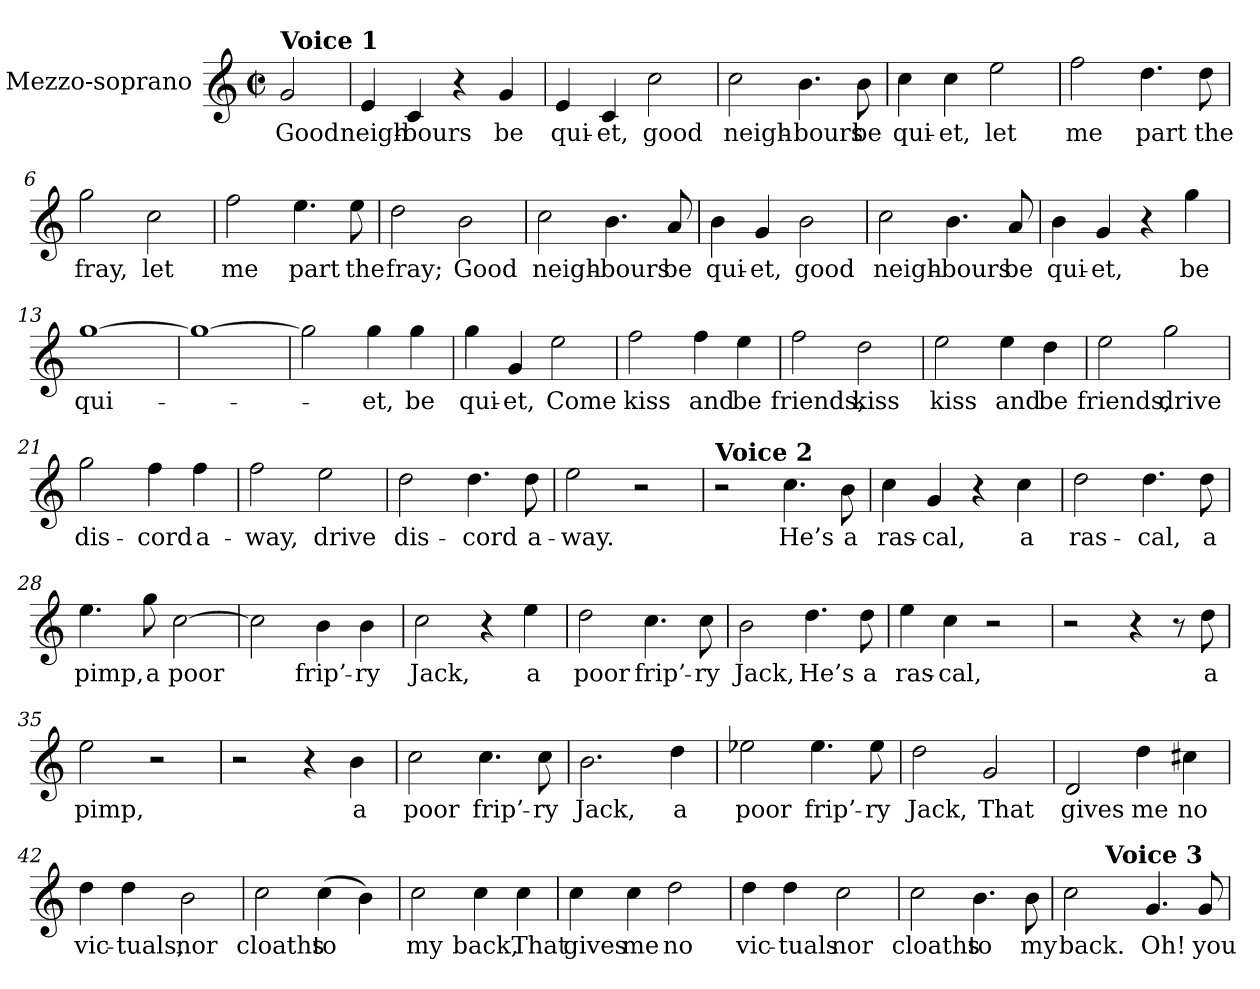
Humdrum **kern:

**kern	**text
*part1	*part1
*staff1	*staff1
*I"Mezzo-soprano	*
*I'Mzs.	*
*clefG2	*
*k[]	*
*M2/2	*
*met(c|)	*
=	=
!LO:TX:a:B:t=Voice 1	!
!	!LO:LY:b
2g/	Good
=1	=1
!	!LO:LY:b
4e/	neigh-
!	!LO:LY:b
4c/	-bours
4r	.
!	!LO:LY:b
4g/	be
=2	=2
!	!LO:LY:b
4e/	qui-
!	!LO:LY:b
4c/	-et,
!	!LO:LY:b
2cc\	good
=3	=3
!	!LO:LY:b
2cc\	neigh-
!	!LO:LY:b
4.b\	-bours
!	!LO:LY:b
8b\	be
=4	=4
!	!LO:LY:b
4cc\	qui-
!	!LO:LY:b
4cc\	-et,
!	!LO:LY:b
2ee\	let
=5	=5
!	!LO:LY:b
2ff\	me
!	!LO:LY:b
4.dd\	part
!	!LO:LY:b
8dd\	the
!!LO:LB:g=z
=6	=6
!	!LO:LY:b
2gg\	fray,
!	!LO:LY:b
2cc\	let
=7	=7
!	!LO:LY:b
2ff\	me
!	!LO:LY:b
4.ee\	part
!	!LO:LY:b
8ee\	the
=8	=8
!	!LO:LY:b
2dd\	fray;
!	!LO:LY:b
2b\	Good
=9	=9
!	!LO:LY:b
2cc\	neigh-
!	!LO:LY:b
4.b\	-bours
!	!LO:LY:b
8a/	be
=10	=10
!	!LO:LY:b
4b\	qui-
!	!LO:LY:b
4g/	-et,
!	!LO:LY:b
2b\	good
=11	=11
!	!LO:LY:b
2cc\	neigh-
!	!LO:LY:b
4.b\	-bours
!	!LO:LY:b
8a/	be
!!LO:LB:g=z
=12	=12
!	!LO:LY:b
4b\	qui-
!	!LO:LY:b
4g/	-et,
4r	.
!	!LO:LY:b
4gg\	be
=13	=13
!	!LO:LY:b
[1gg	qui-
=14	=14
1gg_	.
=15	=15
2gg\]	.
!	!LO:LY:b
4gg\	-et,
!	!LO:LY:b
4gg\	be
=16	=16
!	!LO:LY:b
4gg\	qui-
!	!LO:LY:b
4g/	-et,
!	!LO:LY:b
2ee\	Come
=17	=17
!	!LO:LY:b
2ff\	kiss
!	!LO:LY:b
4ff\	and
!	!LO:LY:b
4ee\	be
=18	=18
!	!LO:LY:b
2ff\	friends,
!	!LO:LY:b
2dd\	kiss
!!LO:LB:g=z
=19	=19
!	!LO:LY:b
2ee\	kiss
!	!LO:LY:b
4ee\	and
!	!LO:LY:b
4dd\	be
=20	=20
!	!LO:LY:b
2ee\	friends,
!	!LO:LY:b
2gg\	drive
=21	=21
!	!LO:LY:b
2gg\	dis-
!	!LO:LY:b
4ff\	-cord
!	!LO:LY:b
4ff\	a-
=22	=22
!	!LO:LY:b
2ff\	-way,
!	!LO:LY:b
2ee\	drive
=23	=23
!	!LO:LY:b
2dd\	dis-
!	!LO:LY:b
4.dd\	-cord
!	!LO:LY:b
8dd\	a-
=24	=24
!	!LO:LY:b
2ee\	-way.
2r	.
!!LO:LB:g=z
=25	=25
!LO:TX:a:B:t=Voice 2	!
2r	.
!	!LO:LY:b
4.cc\	He’s
!	!LO:LY:b
8b\	a
=26	=26
!	!LO:LY:b
4cc\	ras-
!	!LO:LY:b
4g/	-cal,
4r	.
!	!LO:LY:b
4cc\	a
=27	=27
!	!LO:LY:b
2dd\	ras-
!	!LO:LY:b
4.dd\	-cal,
!	!LO:LY:b
8dd\	a
=28	=28
!	!LO:LY:b
4.ee\	pimp,
!	!LO:LY:b
8gg\	a
!	!LO:LY:b
[2cc\	poor
=29	=29
2cc\]	.
!	!LO:LY:b
4b\	frip’-
!	!LO:LY:b
4b\	-ry
=30	=30
!	!LO:LY:b
2cc\	Jack,
4r	.
!	!LO:LY:b
4ee\	a
=31	=31
!	!LO:LY:b
2dd\	poor
!	!LO:LY:b
4.cc\	frip’-
!	!LO:LY:b
8cc\	-ry
!!LO:LB:g=z
=32	=32
!	!LO:LY:b
2b\	Jack,
!	!LO:LY:b
4.dd\	He’s
!	!LO:LY:b
8dd\	a
=33	=33
!	!LO:LY:b
4ee\	ras-
!	!LO:LY:b
4cc\	-cal,
2r	.
=34	=34
2r	.
4r	.
8r	.
!	!LO:LY:b
8dd\	a
=35	=35
!	!LO:LY:b
2ee\	pimp,
2r	.
=36	=36
2r	.
4r	.
!	!LO:LY:b
4b\	a
=37	=37
!	!LO:LY:b
2cc\	poor
!	!LO:LY:b
4.cc\	frip’-
!	!LO:LY:b
8cc\	-ry
!!LO:LB:g=z
=38	=38
!	!LO:LY:b
2.b\	Jack,
!	!LO:LY:b
4dd\	a
=39	=39
!	!LO:LY:b
2ee-X\	poor
!	!LO:LY:b
4.ee-\	frip’-
!	!LO:LY:b
8ee-\	-ry
=40	=40
!	!LO:LY:b
2dd\	Jack,
!	!LO:LY:b
2g/	That
=41	=41
!	!LO:LY:b
2d/	gives
!	!LO:LY:b
4dd\	me
!	!LO:LY:b
4cc#X\	no
=42	=42
!	!LO:LY:b
4dd\	vic-
!	!LO:LY:b
4dd\	-tuals,
!	!LO:LY:b
2b\	nor
=43	=43
!	!LO:LY:b
2cc\	cloaths
!	!LO:LY:b
(4cc\	to
4b\)	.
!!LO:LB:g=z
=44	=44
!	!LO:LY:b
2cc\	my
!	!LO:LY:b
4cc\	back,
!	!LO:LY:b
4cc\	That
=45	=45
!	!LO:LY:b
4cc\	gives
!	!LO:LY:b
4cc\	me
!	!LO:LY:b
2dd\	no
=46	=46
!	!LO:LY:b
4dd\	vic-
!	!LO:LY:b
4dd\	-tuals
!	!LO:LY:b
2cc\	nor
=47	=47
!	!LO:LY:b
2cc\	cloaths
!	!LO:LY:b
4.b\	to
!	!LO:LY:b
8b\	my
=48	=48
!	!LO:LY:b
*^	*
2cc\	4ryy	back.
!	!LO:TX:a:B:t=Voice 3	!
.	2.ryy	.
!	!	!LO:LY:b
4.g/	.	Oh!
!	!	!LO:LY:b
8g/	.	you
*v	*v	*
=	=
*-	*-
